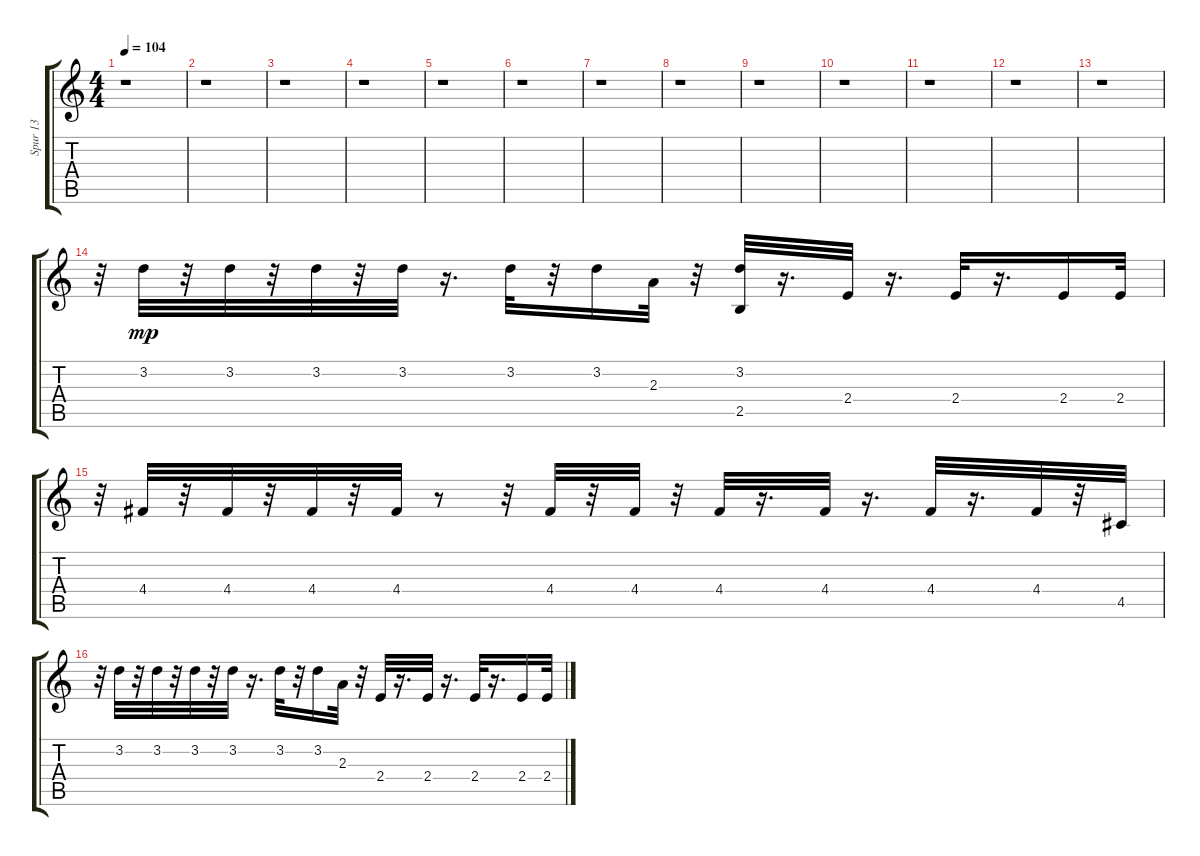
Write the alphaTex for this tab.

\track ("Spur 13" "Spur 13") {instrument electricguitarmuted}
\staff {score tabs}
\tuning (E4 B3 G3 D3 A2 E2) {hide}
\ts (4 4)
\tempo 104
\clef g2
\ks c
r.1{dy mp instrument electricguitarmuted} |
r.1 |
r.1 |
r.1 |
r.1 |
r.1 |
r.1 |
r.1 |
r.1 |
r.1 |
r.1 |
r.1 |
r.1 |
r.32 3.2.32 r.32 3.2.32 r.32 3.2.32 r.32 3.2.32 r.16{d} 3.2.32 r.32 3.2.16 2.3.32 r.32 (3.2 2.5).32 r.16{d} 2.4.32 r.16{d} 2.4.32 r.16{d} 2.4.16 2.4.32 |
r.32 4.4.32 r.32 4.4.32 r.32 4.4.32 r.32 4.4.32 r.8 r.32 4.4.32 r.32 4.4.32 r.32 4.4.32 r.16{d} 4.4.32 r.16{d} 4.4.32 r.16{d} 4.4.32 r.32 4.5.32 |
r.32 3.2.32 r.32 3.2.32 r.32 3.2.32 r.32 3.2.32 r.16{d} 3.2.32 r.32 3.2.16 2.3.32 r.32 2.4.32 r.16{d} 2.4.32 r.16{d} 2.4.32 r.16{d} 2.4.16 2.4.32
